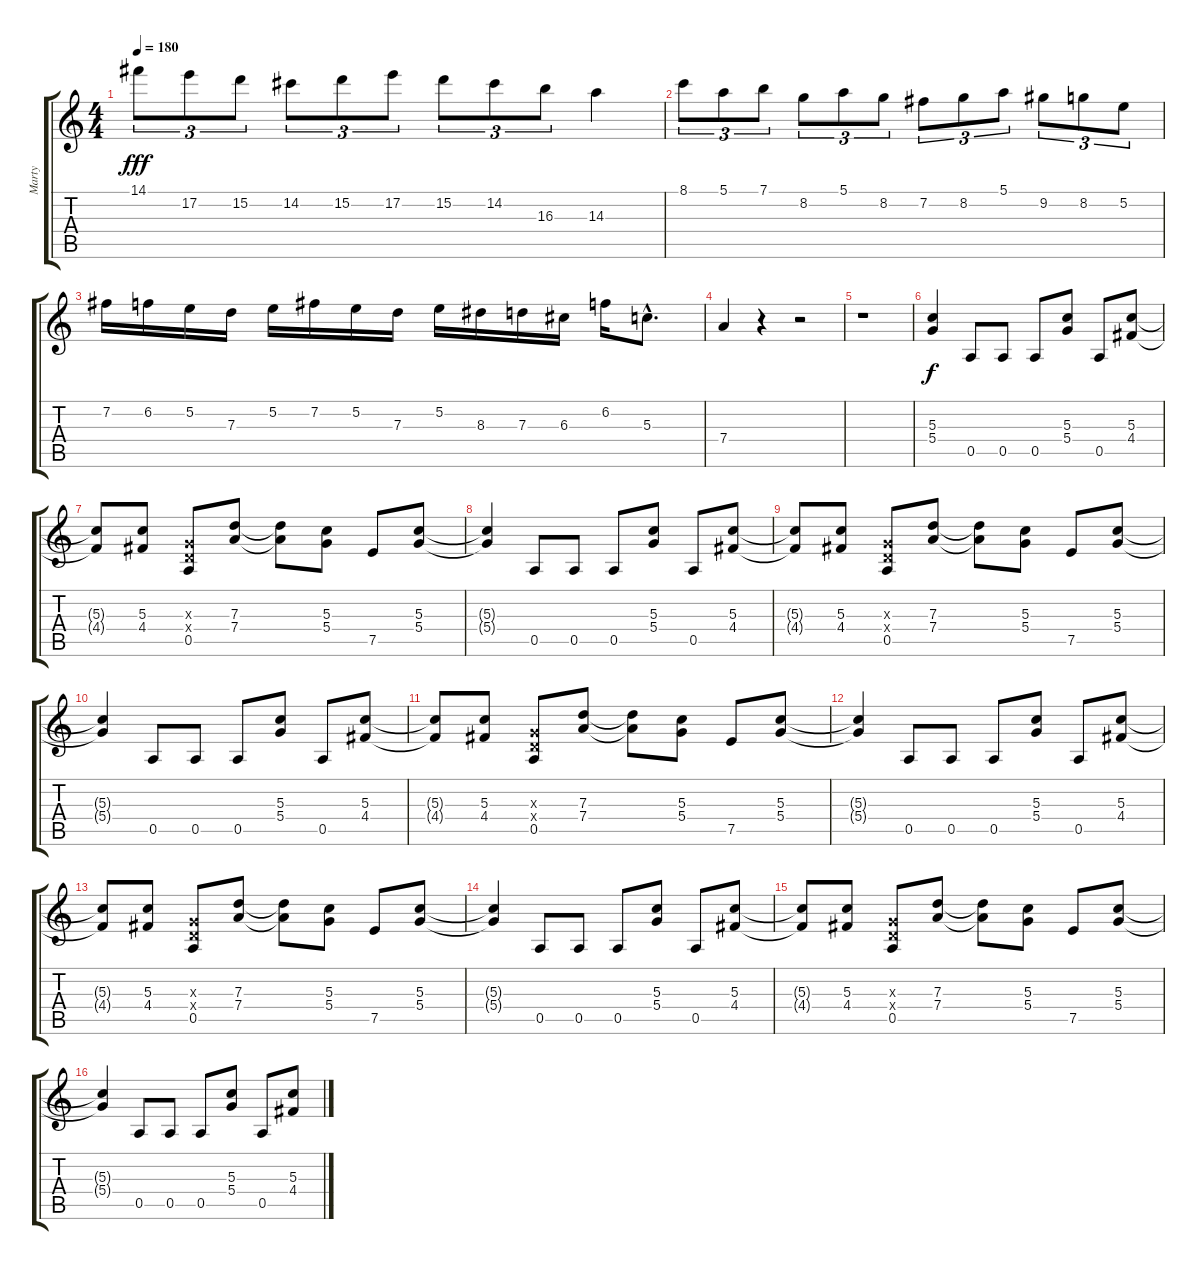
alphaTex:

\track ("Marty" "Marty") {instrument overdrivenguitar}
\staff {score tabs}
\tuning (E4 B3 G3 D3 A2 E2) {hide}
\ts (4 4)
\tempo 180
\clef g2
\ks c
14.1.8{tu (3 2) dy fff} 17.2.8{tu (3 2)} 15.2.8{tu (3 2)} 14.2.8{tu (3 2)} 15.2.8{tu (3 2)} 17.2.8{tu (3 2)} 15.2.8{tu (3 2)} 14.2.8{tu (3 2)} 16.3.8{tu (3 2)} 14.3.4 |
8.1.8{tu (3 2)} 5.1.8{tu (3 2)} 7.1.8{tu (3 2)} 8.2.8{tu (3 2)} 5.1.8{tu (3 2)} 8.2.8{tu (3 2)} 7.2.8{tu (3 2)} 8.2.8{tu (3 2)} 5.1.8{tu (3 2)} 9.2.8{tu (3 2)} 8.2.8{tu (3 2)} 5.2.8{tu (3 2)} |
7.2.16 6.2.16 5.2.16 7.3.16 5.2.16 7.2.16 5.2.16 7.3.16 5.2.16 8.3.16 7.3.16 6.3.16 6.2.16 5.3{hac}.8{d} |
7.4.4 r.4 r.2 |
r.1 |
(5.3 5.4).4{dy f} 0.5.8 0.5.8 0.5.8 (5.3 5.4).8 0.5.8 (5.3 4.4).8 |
(5.3{t} 4.4{t}).8 (5.3 4.4).8 (0.3{x} 0.4{x} 0.5).8 (7.3 7.4).8 (7.3{t} 7.4{t}).8 (5.3 5.4).8 7.5.8 (5.3 5.4).8 |
(5.3{t} 5.4{t}).4 0.5.8 0.5.8 0.5.8 (5.3 5.4).8 0.5.8 (5.3 4.4).8 |
(5.3{t} 4.4{t}).8 (5.3 4.4).8 (0.3{x} 0.4{x} 0.5).8 (7.3 7.4).8 (7.3{t} 7.4{t}).8 (5.3 5.4).8 7.5.8 (5.3 5.4).8 |
(5.3{t} 5.4{t}).4 0.5.8 0.5.8 0.5.8 (5.3 5.4).8 0.5.8 (5.3 4.4).8 |
(5.3{t} 4.4{t}).8 (5.3 4.4).8 (0.3{x} 0.4{x} 0.5).8 (7.3 7.4).8 (7.3{t} 7.4{t}).8 (5.3 5.4).8 7.5.8 (5.3 5.4).8 |
(5.3{t} 5.4{t}).4 0.5.8 0.5.8 0.5.8 (5.3 5.4).8 0.5.8 (5.3 4.4).8 |
(5.3{t} 4.4{t}).8 (5.3 4.4).8 (0.3{x} 0.4{x} 0.5).8 (7.3 7.4).8 (7.3{t} 7.4{t}).8 (5.3 5.4).8 7.5.8 (5.3 5.4).8 |
(5.3{t} 5.4{t}).4 0.5.8 0.5.8 0.5.8 (5.3 5.4).8 0.5.8 (5.3 4.4).8 |
(5.3{t} 4.4{t}).8 (5.3 4.4).8 (0.3{x} 0.4{x} 0.5).8 (7.3 7.4).8 (7.3{t} 7.4{t}).8 (5.3 5.4).8 7.5.8 (5.3 5.4).8 |
(5.3{t} 5.4{t}).4 0.5.8 0.5.8 0.5.8 (5.3 5.4).8 0.5.8 (5.3 4.4).8
